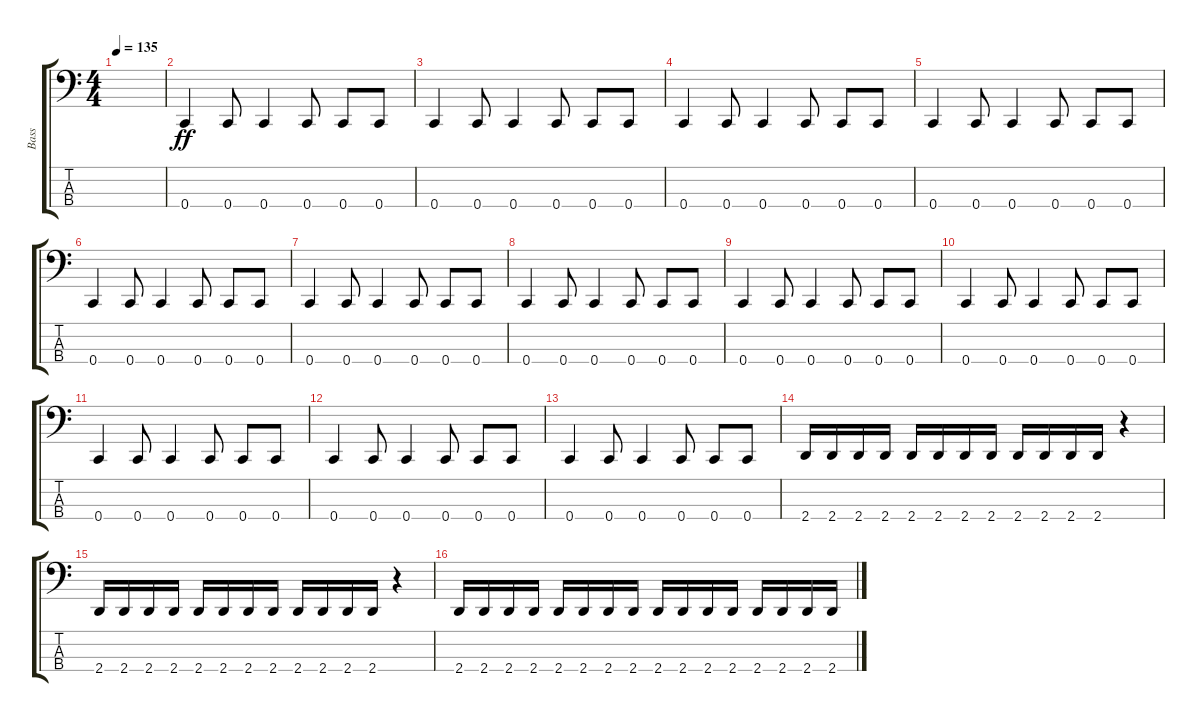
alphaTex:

\track ("Bass" "Bass") {instrument electricbassfinger}
\staff {score tabs}
\tuning (F2 C2 G1 C1) {hide}
\ts (4 4)
\tempo 135
\clef f4
\ks c
|
0.4.4{dy ff volume 16} 0.4.8 0.4.4 0.4.8 0.4.8 0.4.8 |
0.4.4 0.4.8 0.4.4 0.4.8 0.4.8 0.4.8 |
0.4.4 0.4.8 0.4.4 0.4.8 0.4.8 0.4.8 |
0.4.4 0.4.8 0.4.4 0.4.8 0.4.8 0.4.8 |
0.4.4 0.4.8 0.4.4 0.4.8 0.4.8 0.4.8 |
0.4.4 0.4.8 0.4.4 0.4.8 0.4.8 0.4.8 |
0.4.4 0.4.8 0.4.4 0.4.8 0.4.8 0.4.8 |
0.4.4 0.4.8 0.4.4 0.4.8 0.4.8 0.4.8 |
0.4.4 0.4.8 0.4.4 0.4.8 0.4.8 0.4.8 |
0.4.4 0.4.8 0.4.4 0.4.8 0.4.8 0.4.8 |
0.4.4 0.4.8 0.4.4 0.4.8 0.4.8 0.4.8 |
0.4.4 0.4.8 0.4.4 0.4.8 0.4.8 0.4.8 |
2.4.16 2.4.16 2.4.16 2.4.16 2.4.16 2.4.16 2.4.16 2.4.16 2.4.16 2.4.16 2.4.16 2.4.16 r.4 |
2.4.16 2.4.16 2.4.16 2.4.16 2.4.16 2.4.16 2.4.16 2.4.16 2.4.16 2.4.16 2.4.16 2.4.16 r.4 |
2.4.16 2.4.16 2.4.16 2.4.16 2.4.16 2.4.16 2.4.16 2.4.16 2.4.16 2.4.16 2.4.16 2.4.16 2.4.16 2.4.16 2.4.16 2.4.16
